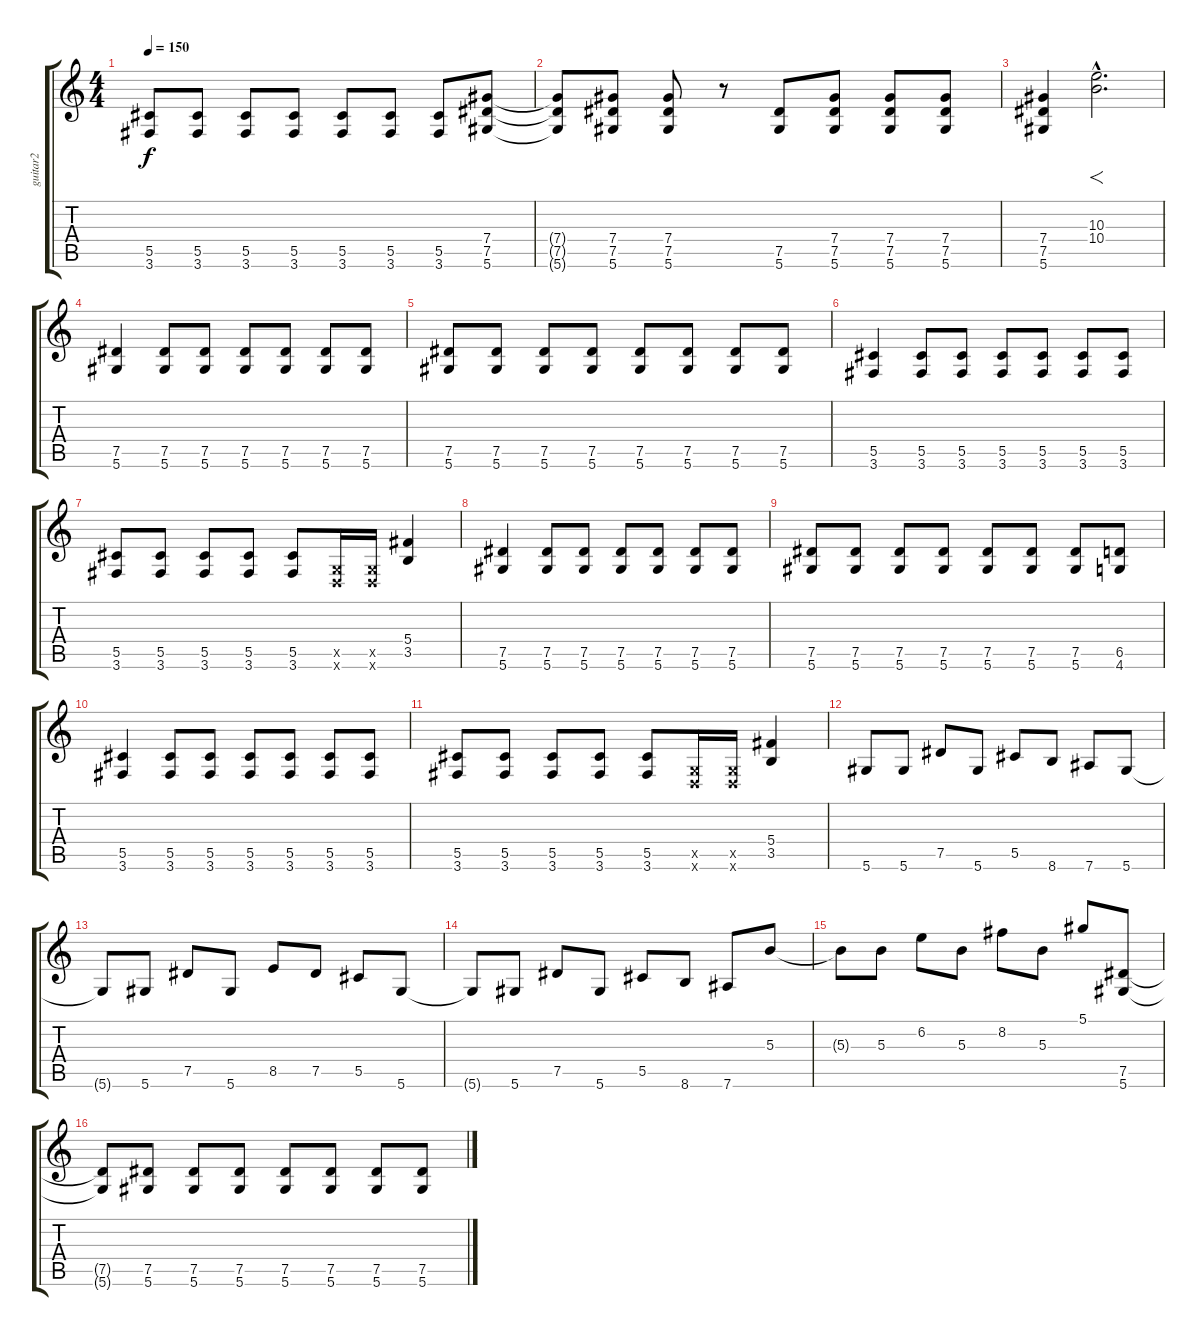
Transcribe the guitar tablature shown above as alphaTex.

\track ("guitar2" "guitar2") {instrument distortionguitar}
\staff {score tabs}
\tuning (Eb4 Bb3 Gb3 Db3 Ab2 Eb2) {hide}
\ts (4 4)
\tempo 150
\clef g2
\ks c
(5.5{t} 3.6{t}).8{dy f} (5.5 3.6).8 (5.5 3.6).8 (5.5 3.6).8 (5.5 3.6).8 (5.5 3.6).8 (5.5 3.6).8 (7.4 7.5 5.6).8 |
(7.4{t} 7.5{t} 5.6{t}).8 (7.4 7.5 5.6).8 (7.4 7.5 5.6).8 r.8 (7.5 5.6).8 (7.4 7.5 5.6).8 (7.4 7.5 5.6).8 (7.4 7.5 5.6).8 |
(7.4 7.5 5.6).4 (10.3{hac} 10.4{hac}).2{f d} |
(7.5 5.6).4 (7.5 5.6).8 (7.5 5.6).8 (7.5 5.6).8 (7.5 5.6).8 (7.5 5.6).8 (7.5 5.6).8 |
(7.5 5.6).8 (7.5 5.6).8 (7.5 5.6).8 (7.5 5.6).8 (7.5 5.6).8 (7.5 5.6).8 (7.5 5.6).8 (7.5 5.6).8 |
(5.5 3.6).4 (5.5 3.6).8 (5.5 3.6).8 (5.5 3.6).8 (5.5 3.6).8 (5.5 3.6).8 (5.5 3.6).8 |
(5.5 3.6).8 (5.5 3.6).8 (5.5 3.6).8 (5.5 3.6).8 (5.5 3.6).8 (-1.5{x} -1.6{x}).16 (-1.5{x} -1.6{x}).16 (5.4 3.5).4 |
(7.5 5.6).4 (7.5 5.6).8 (7.5 5.6).8 (7.5 5.6).8 (7.5 5.6).8 (7.5 5.6).8 (7.5 5.6).8 |
(7.5 5.6).8 (7.5 5.6).8 (7.5 5.6).8 (7.5 5.6).8 (7.5 5.6).8 (7.5 5.6).8 (7.5 5.6).8 (6.5 4.6).8 |
(5.5 3.6).4 (5.5 3.6).8 (5.5 3.6).8 (5.5 3.6).8 (5.5 3.6).8 (5.5 3.6).8 (5.5 3.6).8 |
(5.5 3.6).8 (5.5 3.6).8 (5.5 3.6).8 (5.5 3.6).8 (5.5 3.6).8 (-1.5{x} -1.6{x}).16 (-1.5{x} -1.6{x}).16 (5.4 3.5).4 |
5.6.8 5.6.8 7.5.8 5.6.8 5.5.8 8.6.8 7.6.8 5.6.8 |
5.6{t}.8 5.6.8 7.5.8 5.6.8 8.5.8 7.5.8 5.5.8 5.6.8 |
5.6{t}.8 5.6.8 7.5.8 5.6.8 5.5.8 8.6.8 7.6.8 5.3.8 |
5.3{t}.8 5.3.8 6.2.8 5.3.8 8.2.8 5.3.8 5.1.8 (7.5 5.6).8 |
(7.5{t} 5.6{t}).8 (7.5 5.6).8 (7.5 5.6).8 (7.5 5.6).8 (7.5 5.6).8 (7.5 5.6).8 (7.5 5.6).8 (7.5 5.6).8
